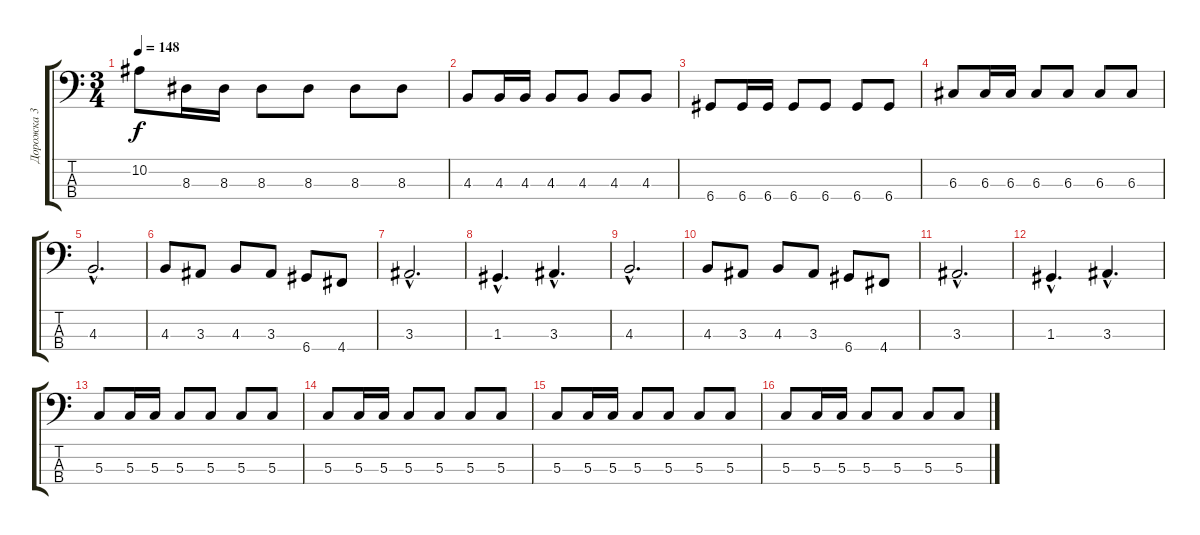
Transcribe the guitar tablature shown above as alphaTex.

\track ("Дорожка 3" "Дорожка 3") {instrument electricbassfinger}
\staff {score tabs}
\tuning (F2 C2 G1 D1) {hide}
\ts (3 4)
\tempo 148
\clef f4
\ks c
10.2.8{dy f} 8.3.16 8.3.16 8.3.8 8.3.8 8.3.8 8.3.8 |
4.3.8 4.3.16 4.3.16 4.3.8 4.3.8 4.3.8 4.3.8 |
6.4.8 6.4.16 6.4.16 6.4.8 6.4.8 6.4.8 6.4.8 |
6.3.8 6.3.16 6.3.16 6.3.8 6.3.8 6.3.8 6.3.8 |
4.3{hac}.2{d} |
4.3.8 3.3.8 4.3.8 3.3.8 6.4.8 4.4.8 |
3.3{hac}.2{d} |
1.3{hac}.4{d} 3.3{hac}.4{d} |
4.3{hac}.2{d} |
4.3.8 3.3.8 4.3.8 3.3.8 6.4.8 4.4.8 |
3.3{hac}.2{d} |
1.3{hac}.4{d} 3.3{hac}.4{d} |
5.3.8 5.3.16 5.3.16 5.3.8 5.3.8 5.3.8 5.3.8 |
5.3.8 5.3.16 5.3.16 5.3.8 5.3.8 5.3.8 5.3.8 |
5.3.8 5.3.16 5.3.16 5.3.8 5.3.8 5.3.8 5.3.8 |
5.3.8 5.3.16 5.3.16 5.3.8 5.3.8 5.3.8 5.3.8
